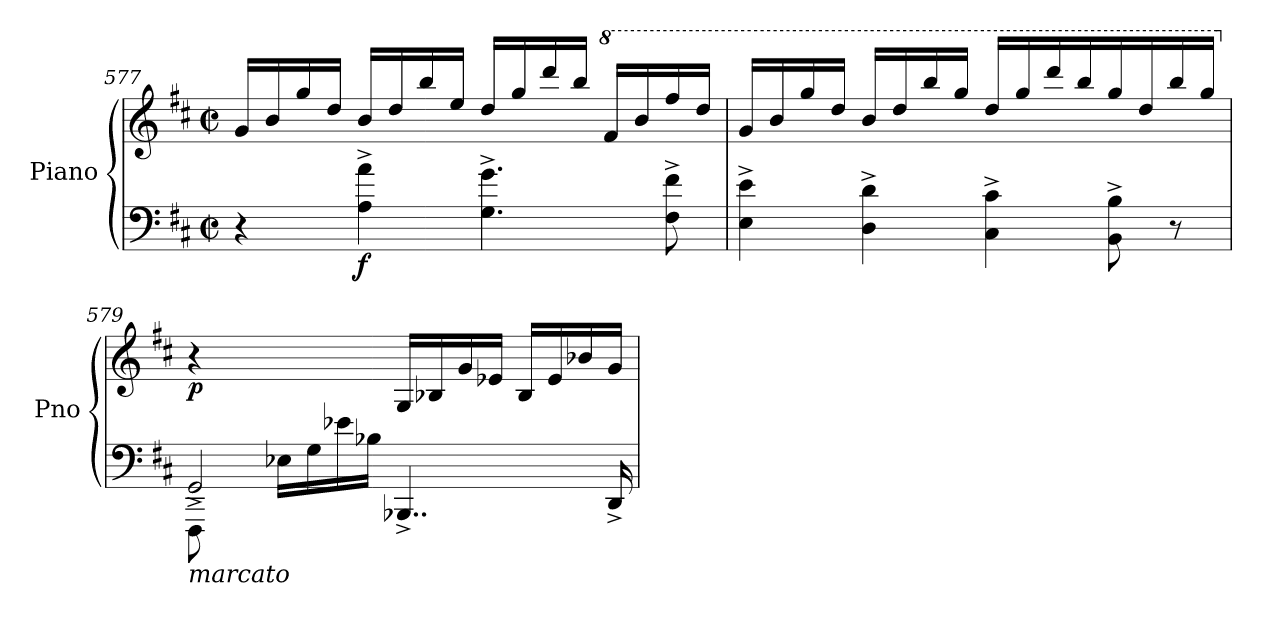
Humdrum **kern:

**kern	**kern	**dynam
*part1	*part1	*part1
*staff2	*staff1	*staff1/2
*I"Piano	*	*
*I'Pno	*	*
!!LO:LB:g=z
*clefF4	*clefG2	*
*k[f#c#]	*k[f#c#]	*
*M2/2	*M2/2	*
*met(c|)	*met(c|)	*
=577	=577	=577
4r	16g/LL	.
.	16b/	.
.	16gg/	.
.	16dd/JJ	.
!	!	!LO:DY:b=2
4A\^ 4a\^	16b/LL	f
.	16dd/	.
.	16bb/	.
.	16ee/JJ	.
4.G\^ 4.g\^	16dd/LL	.
.	16gg/	.
.	16ddd/	.
.	16bb/JJ	.
*	*8va	*
.	16ff#/LL	.
.	16bb/	.
8F#\^ 8f#\^	16fff#/	.
.	16ddd/JJ	.
=578	=578	=578
4E\^ 4e\^	16gg/LL	.
.	16bb/	.
.	16ggg/	.
.	16ddd/JJ	.
4D\^ 4d\^	16bb/LL	.
.	16ddd/	.
.	16bbb/	.
.	16ggg/JJ	.
4C#\^ 4c#\^	16ddd/LL	.
.	16ggg/	.
.	16dddd/	.
.	16bbb/	.
8BB\^ 8B\^	16ggg/	.
.	16ddd/	.
8r	16bbb/	.
.	16ggg/JJ	.
=579	=579	=579
*^	*	*
*	*^	*	*
*	*	*	*X8va	*
!LO:TX:b:i:t=marcato	!	!	!	!
!	!	!	!	!LO:DY:b
4ryy	2GG^/	8FFF#\	4r	p
.	.	2..ryy	.	.
16E-X\LL	.	.	4ryy	.
16G\	.	.	.	.
16e-X\	.	.	.	.
16B-X\JJ	.	.	.	.
2ryy	4..BBB-X^/	.	16G/LL	.
.	.	.	16B-X/	.
.	.	.	16g/	.
.	.	.	16e-X/JJ	.
.	.	.	16B-/LL	.
.	.	.	16e-/	.
.	.	.	16b-X/	.
.	16DD^/	.	16g/JJ	.
*v	*v	*v	*	*
=	=	=
*-	*-	*-
